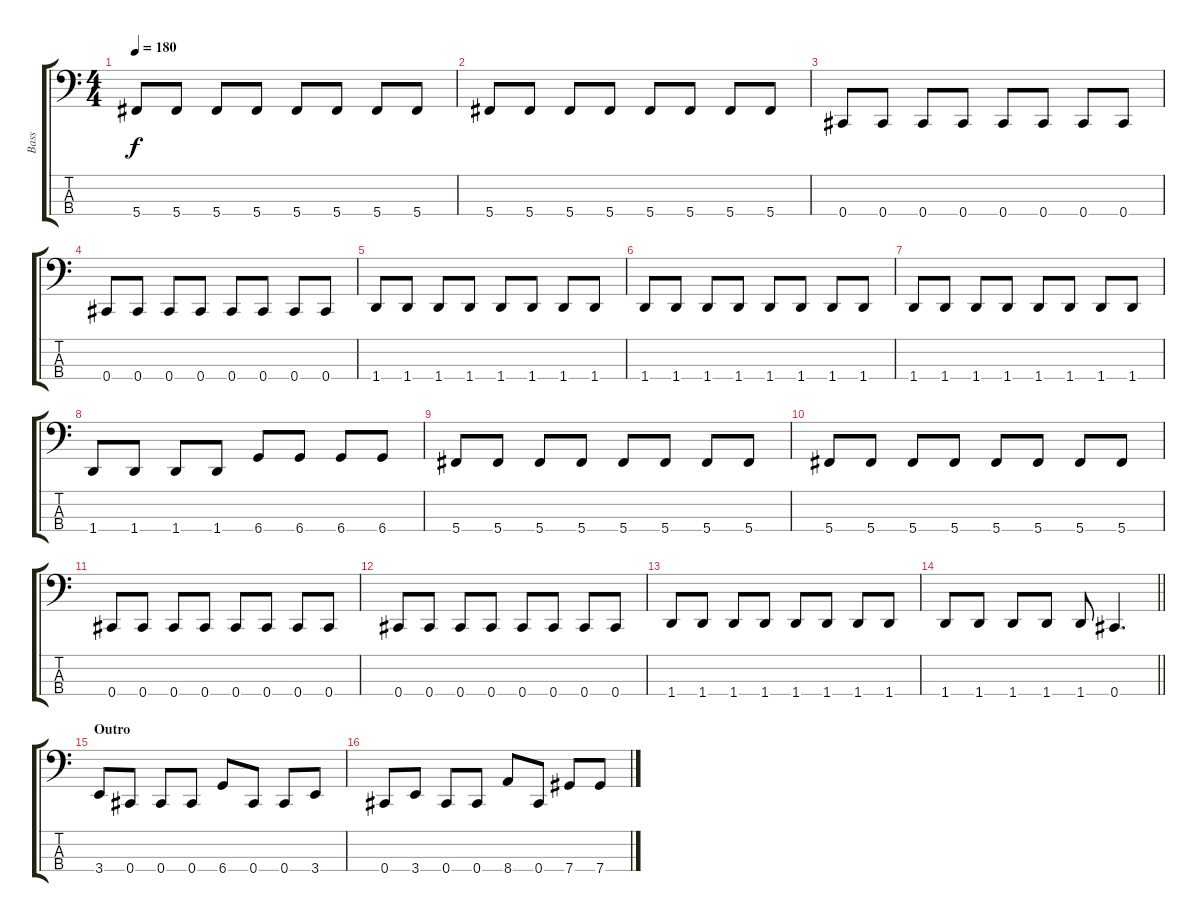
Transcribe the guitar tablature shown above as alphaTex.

\track ("Bass" "Bass") {instrument electricbasspick}
\staff {score tabs}
\tuning (Gb2 Db2 Ab1 Db1) {hide}
\ts (4 4)
\tempo 180
\clef f4
\ks c
5.4.8{dy f} 5.4.8 5.4.8 5.4.8 5.4.8 5.4.8 5.4.8 5.4.8 |
5.4.8 5.4.8 5.4.8 5.4.8 5.4.8 5.4.8 5.4.8 5.4.8 |
0.4.8 0.4.8 0.4.8 0.4.8 0.4.8 0.4.8 0.4.8 0.4.8 |
0.4.8 0.4.8 0.4.8 0.4.8 0.4.8 0.4.8 0.4.8 0.4.8 |
1.4.8 1.4.8 1.4.8 1.4.8 1.4.8 1.4.8 1.4.8 1.4.8 |
1.4.8 1.4.8 1.4.8 1.4.8 1.4.8 1.4.8 1.4.8 1.4.8 |
1.4.8 1.4.8 1.4.8 1.4.8 1.4.8 1.4.8 1.4.8 1.4.8 |
1.4.8 1.4.8 1.4.8 1.4.8 6.4.8 6.4.8 6.4.8 6.4.8 |
5.4.8 5.4.8 5.4.8 5.4.8 5.4.8 5.4.8 5.4.8 5.4.8 |
5.4.8 5.4.8 5.4.8 5.4.8 5.4.8 5.4.8 5.4.8 5.4.8 |
0.4.8 0.4.8 0.4.8 0.4.8 0.4.8 0.4.8 0.4.8 0.4.8 |
0.4.8 0.4.8 0.4.8 0.4.8 0.4.8 0.4.8 0.4.8 0.4.8 |
1.4.8 1.4.8 1.4.8 1.4.8 1.4.8 1.4.8 1.4.8 1.4.8 |
\barLineRight lightlight
1.4.8 1.4.8 1.4.8 1.4.8 1.4.8 0.4.4{d} |
\section ("" "Outro")
3.4.8 0.4.8 0.4.8 0.4.8 6.4.8 0.4.8 0.4.8 3.4.8 |
0.4.8 3.4.8 0.4.8 0.4.8 8.4.8 0.4.8 7.4.8 7.4.8
